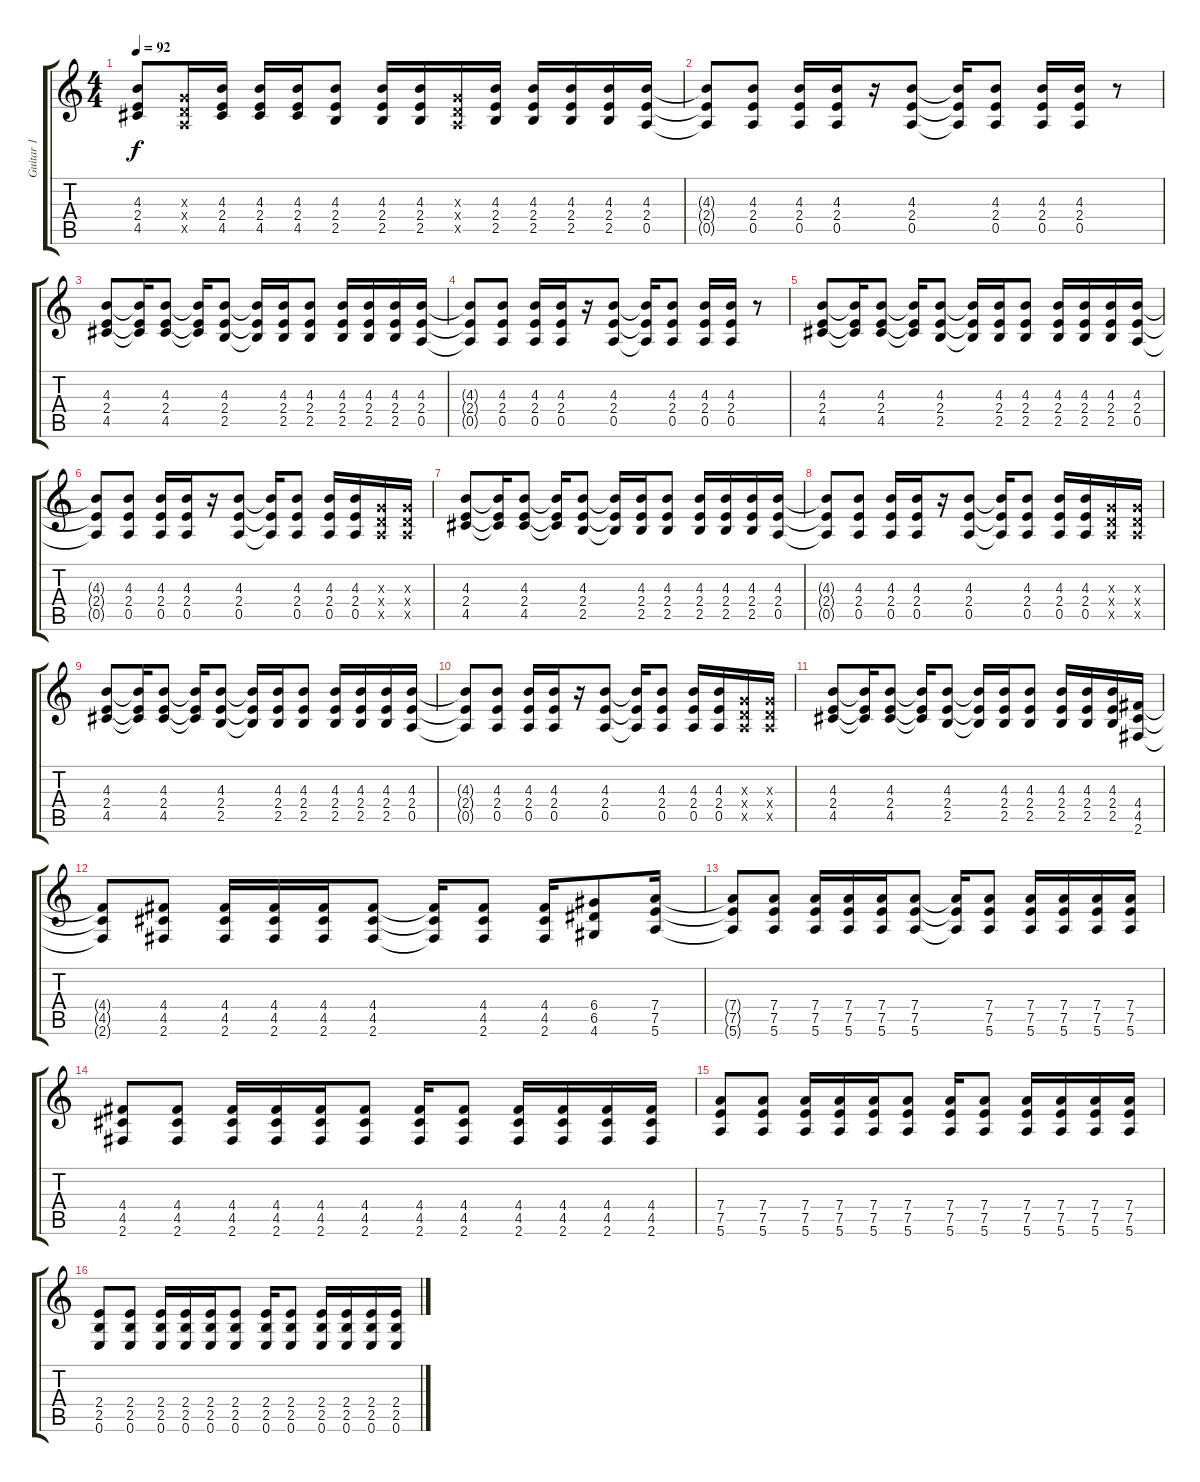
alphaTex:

\track ("Guitar 1" "Guitar 1") {instrument distortionguitar}
\staff {score tabs}
\tuning (E4 B3 G3 D3 A2 E2) {hide}
\ts (4 4)
\tempo 92
\clef g2
\ks c
(4.3 2.4 4.5).8{dy f instrument distortionguitar} (0.3{x} 0.4{x} 0.5{x}).16 (4.3 2.4 4.5).16 (4.3 2.4 4.5).16 (4.3 2.4 4.5).16 (4.3 2.4 2.5).8 (4.3 2.4 2.5).16 (4.3 2.4 2.5).16 (0.3{x} 0.4{x} 0.5{x}).16 (4.3 2.4 2.5).16 (4.3 2.4 2.5).16 (4.3 2.4 2.5).16 (4.3 2.4 2.5).16 (4.3 2.4 0.5).16 |
(4.3{t} 2.4{t} 0.5{t}).8 (4.3 2.4 0.5).8 (4.3 2.4 0.5).16 (4.3 2.4 0.5).16 r.16 (4.3 2.4 0.5).8 (4.3{t} 2.4{t} 0.5{t}).16 (4.3 2.4 0.5).8 (4.3 2.4 0.5).16 (4.3 2.4 0.5).16 r.8 |
(4.3 2.4 4.5).8 (4.3{t} 2.4{t} 4.5{t}).16 (4.3 2.4 4.5).8 (4.3{t} 2.4{t} 4.5{t}).16 (4.3 2.4 2.5).8 (4.3{t} 2.4{t} 2.5{t}).16 (4.3 2.4 2.5).16 (4.3 2.4 2.5).8 (4.3 2.4 2.5).16 (4.3 2.4 2.5).16 (4.3 2.4 2.5).16 (4.3 2.4 0.5).16 |
(4.3{t} 2.4{t} 0.5{t}).8 (4.3 2.4 0.5).8 (4.3 2.4 0.5).16 (4.3 2.4 0.5).16 r.16 (4.3 2.4 0.5).8 (4.3{t} 2.4{t} 0.5{t}).16 (4.3 2.4 0.5).8 (4.3 2.4 0.5).16 (4.3 2.4 0.5).16 r.8 |
(4.3 2.4 4.5).8 (4.3{t} 2.4{t} 4.5{t}).16 (4.3 2.4 4.5).8 (4.3{t} 2.4{t} 4.5{t}).16 (4.3 2.4 2.5).8 (4.3{t} 2.4{t} 2.5{t}).16 (4.3 2.4 2.5).16 (4.3 2.4 2.5).8 (4.3 2.4 2.5).16 (4.3 2.4 2.5).16 (4.3 2.4 2.5).16 (4.3 2.4 0.5).16 |
(4.3{t} 2.4{t} 0.5{t}).8 (4.3 2.4 0.5).8 (4.3 2.4 0.5).16 (4.3 2.4 0.5).16 r.16 (4.3 2.4 0.5).8 (4.3{t} 2.4{t} 0.5{t}).16 (4.3 2.4 0.5).8 (4.3 2.4 0.5).16 (4.3 2.4 0.5).16 (0.3{x} 0.4{x} 0.5{x}).16 (0.3{x} 0.4{x} 0.5{x}).16 |
(4.3 2.4 4.5).8 (4.3{t} 2.4{t} 4.5{t}).16 (4.3 2.4 4.5).8 (4.3{t} 2.4{t} 4.5{t}).16 (4.3 2.4 2.5).8 (4.3{t} 2.4{t} 2.5{t}).16 (4.3 2.4 2.5).16 (4.3 2.4 2.5).8 (4.3 2.4 2.5).16 (4.3 2.4 2.5).16 (4.3 2.4 2.5).16 (4.3 2.4 0.5).16 |
(4.3{t} 2.4{t} 0.5{t}).8 (4.3 2.4 0.5).8 (4.3 2.4 0.5).16 (4.3 2.4 0.5).16 r.16 (4.3 2.4 0.5).8 (4.3{t} 2.4{t} 0.5{t}).16 (4.3 2.4 0.5).8 (4.3 2.4 0.5).16 (4.3 2.4 0.5).16 (0.3{x} 0.4{x} 0.5{x}).16 (0.3{x} 0.4{x} 0.5{x}).16 |
(4.3 2.4 4.5).8 (4.3{t} 2.4{t} 4.5{t}).16 (4.3 2.4 4.5).8 (4.3{t} 2.4{t} 4.5{t}).16 (4.3 2.4 2.5).8 (4.3{t} 2.4{t} 2.5{t}).16 (4.3 2.4 2.5).16 (4.3 2.4 2.5).8 (4.3 2.4 2.5).16 (4.3 2.4 2.5).16 (4.3 2.4 2.5).16 (4.3 2.4 0.5).16 |
(4.3{t} 2.4{t} 0.5{t}).8 (4.3 2.4 0.5).8 (4.3 2.4 0.5).16 (4.3 2.4 0.5).16 r.16 (4.3 2.4 0.5).8 (4.3{t} 2.4{t} 0.5{t}).16 (4.3 2.4 0.5).8 (4.3 2.4 0.5).16 (4.3 2.4 0.5).16 (0.3{x} 0.4{x} 0.5{x}).16 (0.3{x} 0.4{x} 0.5{x}).16 |
(4.3 2.4 4.5).8 (4.3{t} 2.4{t} 4.5{t}).16 (4.3 2.4 4.5).8 (4.3{t} 2.4{t} 4.5{t}).16 (4.3 2.4 2.5).8 (4.3{t} 2.4{t} 2.5{t}).16 (4.3 2.4 2.5).16 (4.3 2.4 2.5).8 (4.3 2.4 2.5).16 (4.3 2.4 2.5).16 (4.3 2.4 2.5).16 (4.4 4.5 2.6).16 |
(4.4{t} 4.5{t} 2.6{t}).8 (4.4 4.5 2.6).8 (4.4 4.5 2.6).16 (4.4 4.5 2.6).16 (4.4 4.5 2.6).16 (4.4 4.5 2.6).8 (4.4{t} 4.5{t} 2.6{t}).16 (4.4 4.5 2.6).8 (4.4 4.5 2.6).16 (6.4 6.5 4.6).8 (7.4 7.5 5.6).16 |
(7.4{t} 7.5{t} 5.6{t}).8 (7.4 7.5 5.6).8 (7.4 7.5 5.6).16 (7.4 7.5 5.6).16 (7.4 7.5 5.6).16 (7.4 7.5 5.6).8 (7.4{t} 7.5{t} 5.6{t}).16 (7.4 7.5 5.6).8 (7.4 7.5 5.6).16 (7.4 7.5 5.6).16 (7.4 7.5 5.6).16 (7.4 7.5 5.6).16 |
(4.4 4.5 2.6).8 (4.4 4.5 2.6).8 (4.4 4.5 2.6).16 (4.4 4.5 2.6).16 (4.4 4.5 2.6).16 (4.4 4.5 2.6).8 (4.4 4.5 2.6).16 (4.4 4.5 2.6).8 (4.4 4.5 2.6).16 (4.4 4.5 2.6).16 (4.4 4.5 2.6).16 (4.4 4.5 2.6).16 |
(7.4 7.5 5.6).8 (7.4 7.5 5.6).8 (7.4 7.5 5.6).16 (7.4 7.5 5.6).16 (7.4 7.5 5.6).16 (7.4 7.5 5.6).8 (7.4 7.5 5.6).16 (7.4 7.5 5.6).8 (7.4 7.5 5.6).16 (7.4 7.5 5.6).16 (7.4 7.5 5.6).16 (7.4 7.5 5.6).16 |
(2.4 2.5 0.6).8 (2.4 2.5 0.6).8 (2.4 2.5 0.6).16 (2.4 2.5 0.6).16 (2.4 2.5 0.6).16 (2.4 2.5 0.6).8 (2.4 2.5 0.6).16 (2.4 2.5 0.6).8 (2.4 2.5 0.6).16 (2.4 2.5 0.6).16 (2.4 2.5 0.6).16 (2.4 2.5 0.6).16
